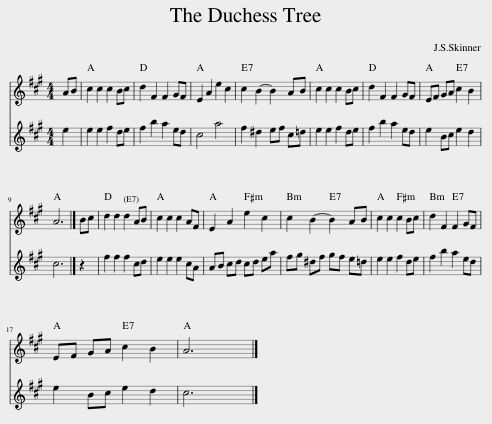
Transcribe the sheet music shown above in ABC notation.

X:1
%%score 1 2
L:1/8
M:4/4
I:linebreak $
K:A
V:1 treble
V:2 treble
V:1
 AB | c2 c2 c2 Bc | d2 F2 F2 GF | E2 A2 e2 c2 | c2 B2- B2 AB | %5
 c2 c2 c2 Bc | d2 F2 F2 GF | EF GA c2 B2 |$ A6 |] Bc | %10
 d2 d2 d2 AB | c2 c2 c2 AF | E2 A2 e2 c2 | c2 B2- B2 AB | c2 c2 c2 Bc | %15
 d2 F2 F2 GF |$ EF GA c2 B2 | A6 |] %18
V:2
 e2 | e2 e2 f2 de | f2 b2 a2 ed | c4 a4 | f2 ^d2 ef c=d | %5
 e2 e2 f2 de | f2 b2 a2 ed | e2 Bc e2 d2 |$ c6 |] z2 | %10
 f2 f2 f2 cd | e2 e2 e2 cA | AB cd cd ea | fg ^df gf e=d | e2 e2 f2 de | %15
 f2 b2 a2 ed |$ e2 Bc e2 d2 | c6 |] %18
